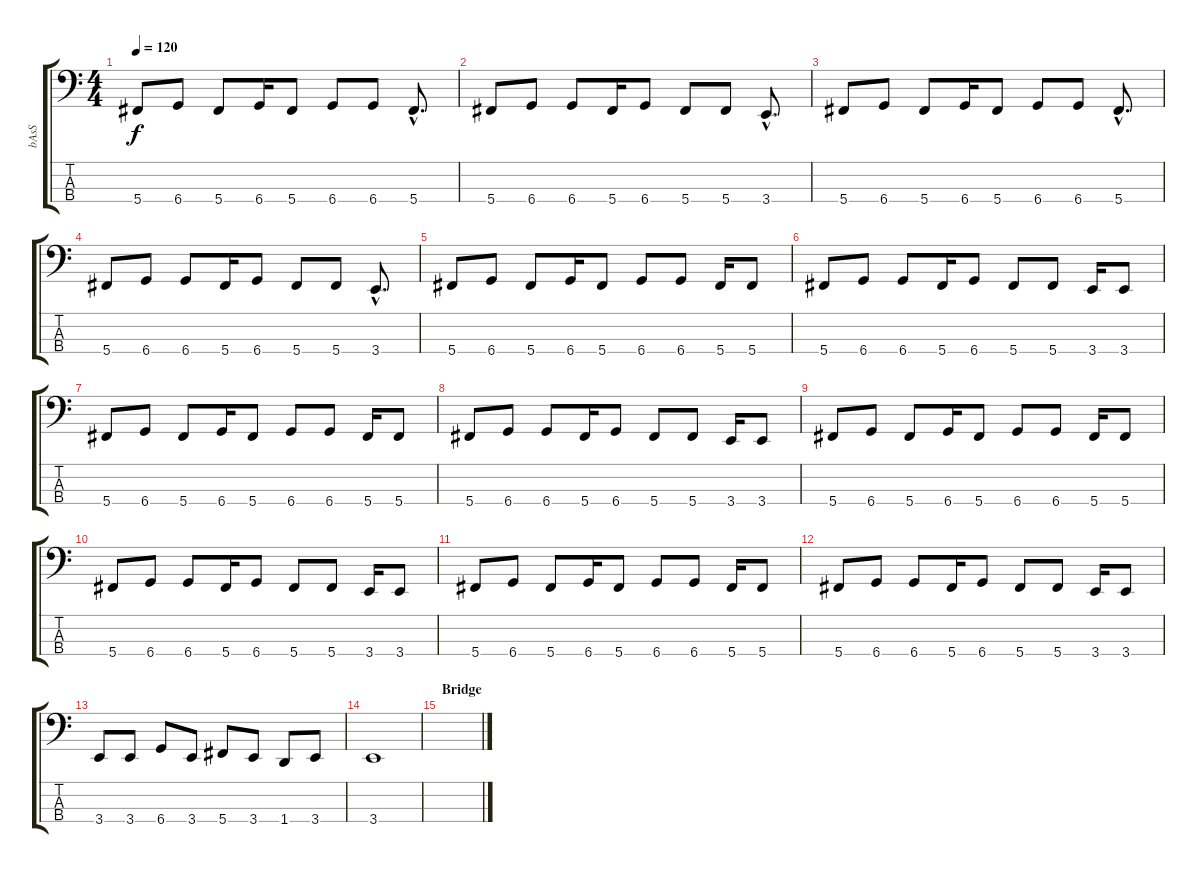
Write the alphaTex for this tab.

\track ("bAsS" "bAsS") {instrument electricbasspick}
\staff {score tabs}
\tuning (Gb2 Db2 Ab1 Db1) {hide}
\ts (4 4)
\tempo 120
\clef f4
\ks c
5.4.8{dy f} 6.4.8 5.4.8 6.4.16 5.4.8 6.4.8 6.4.8 5.4{hac}.8{d} |
5.4.8 6.4.8 6.4.8 5.4.16 6.4.8 5.4.8 5.4.8 3.4{hac}.8{d} |
5.4.8 6.4.8 5.4.8 6.4.16 5.4.8 6.4.8 6.4.8 5.4{hac}.8{d} |
5.4.8 6.4.8 6.4.8 5.4.16 6.4.8 5.4.8 5.4.8 3.4{hac}.8{d} |
5.4.8 6.4.8 5.4.8 6.4.16 5.4.8 6.4.8 6.4.8 5.4.16 5.4.8 |
5.4.8 6.4.8 6.4.8 5.4.16 6.4.8 5.4.8 5.4.8 3.4.16 3.4.8 |
5.4.8 6.4.8 5.4.8 6.4.16 5.4.8 6.4.8 6.4.8 5.4.16 5.4.8 |
5.4.8 6.4.8 6.4.8 5.4.16 6.4.8 5.4.8 5.4.8 3.4.16 3.4.8 |
5.4.8 6.4.8 5.4.8 6.4.16 5.4.8 6.4.8 6.4.8 5.4.16 5.4.8 |
5.4.8 6.4.8 6.4.8 5.4.16 6.4.8 5.4.8 5.4.8 3.4.16 3.4.8 |
5.4.8 6.4.8 5.4.8 6.4.16 5.4.8 6.4.8 6.4.8 5.4.16 5.4.8 |
5.4.8 6.4.8 6.4.8 5.4.16 6.4.8 5.4.8 5.4.8 3.4.16 3.4.8 |
3.4.8 3.4.8 6.4.8 3.4.8 5.4.8 3.4.8 1.4.8 3.4.8 |
3.4.1 |
\section ("" "Bridge")
